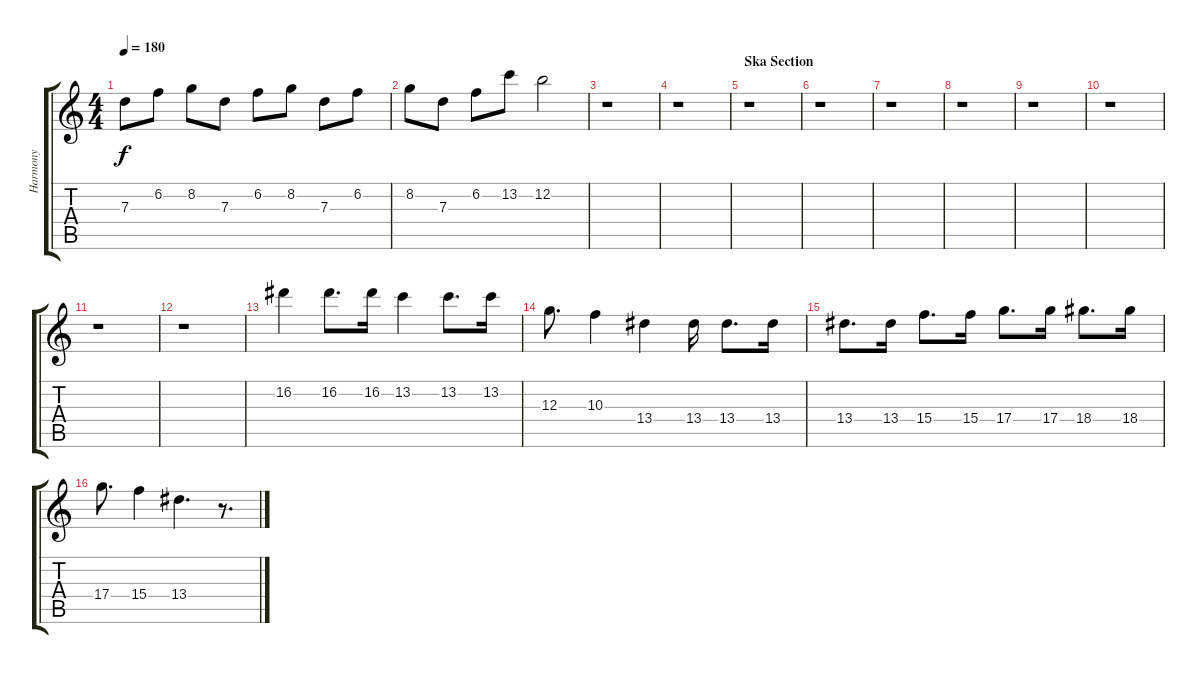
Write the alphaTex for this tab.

\track ("Harmony" "Harmony") {instrument distortionguitar}
\staff {score tabs}
\tuning (E4 B3 G3 D3 A2 D2) {hide}
\ts (4 4)
\tempo 180
\clef g2
\ks c
7.3.8{dy f} 6.2.8 8.2.8 7.3.8 6.2.8 8.2.8 7.3.8 6.2.8 |
8.2.8 7.3.8 6.2.8 13.2.8 12.2.2 |
r.1 |
r.1 |
\section ("" "Ska Section")
r.1 |
r.1 |
r.1 |
r.1 |
r.1 |
r.1 |
r.1 |
r.1 |
16.2.4 16.2.8{d} 16.2.16 13.2.4 13.2.8{d} 13.2.16 |
12.3.8{d} 10.3.4 13.4.4 13.4.16 13.4.8{d} 13.4.16 |
13.4.8{d} 13.4.16 15.4.8{d} 15.4.16 17.4.8{d} 17.4.16 18.4.8{d} 18.4.16 |
17.4.8{d} 15.4.4 13.4.4{d} r.8{d}
